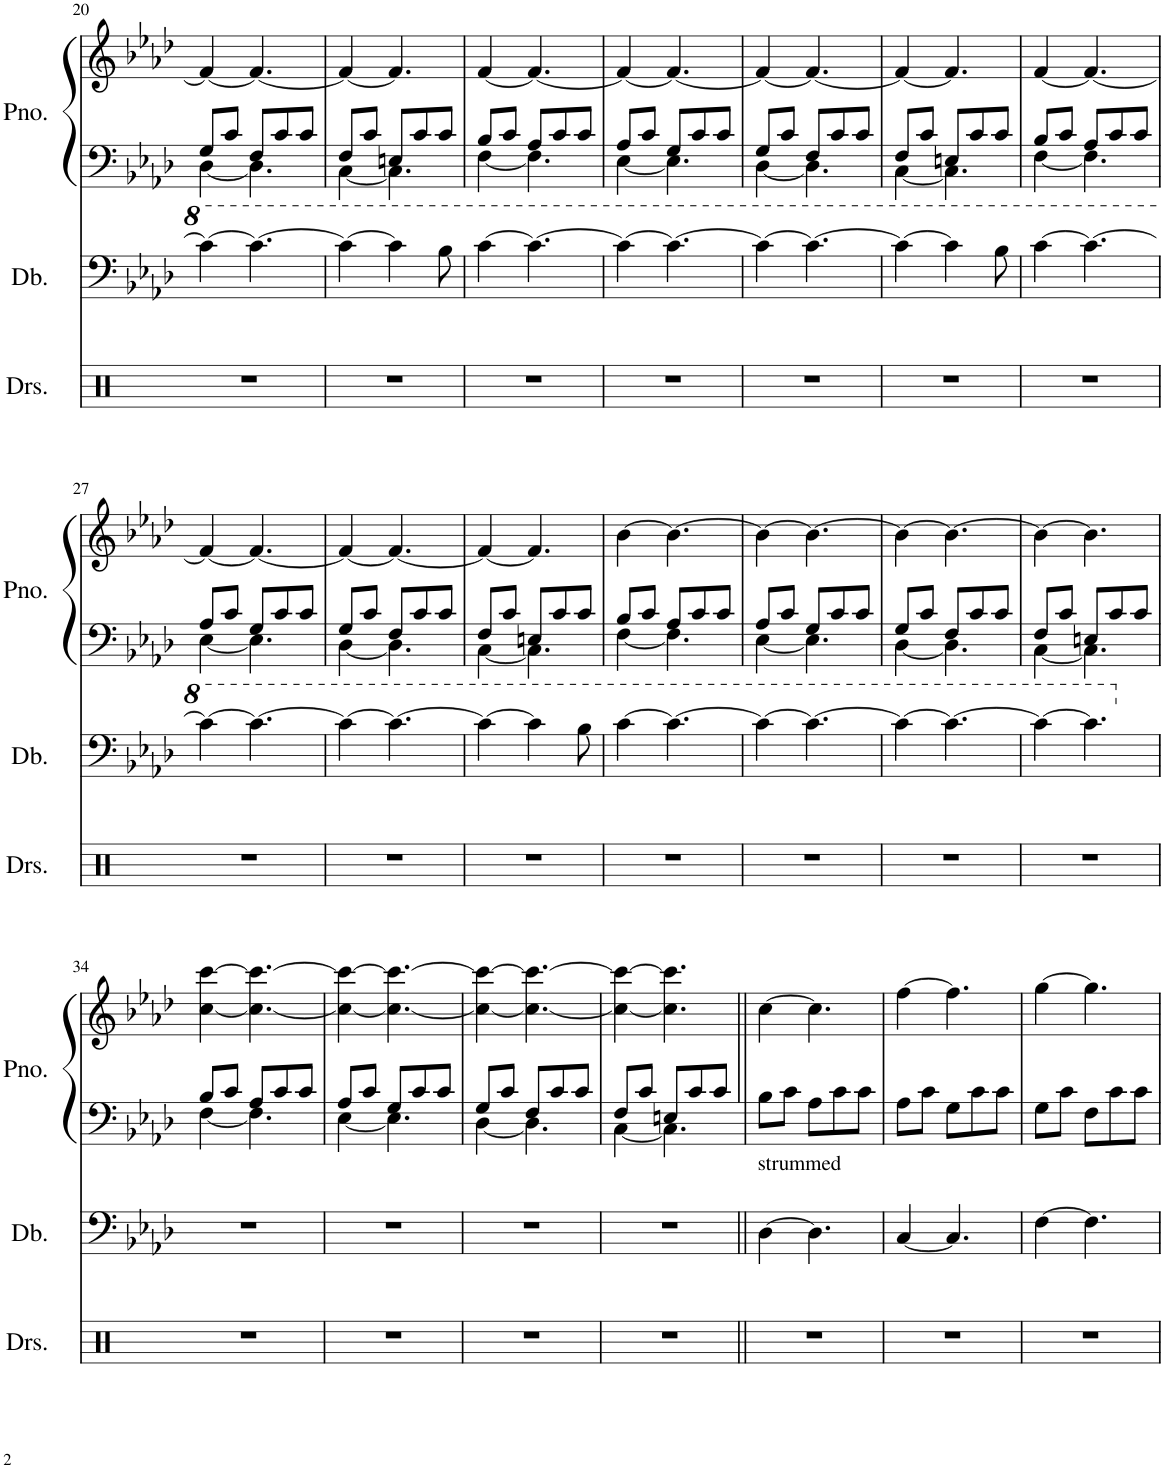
**kern	**kern	**kern	**kern
*part3	*part2	*part1	*part1
*staff4	*staff3	*staff2	*staff1
*I"Drumset	*I"Double Bass	*I"Piano	*
*I'Drs.	*I'Db.	*I'Pno.	*
!!LO:PB:g=z
*clefX	*clefF4	*clefF4	*clefG2
*	*Trd7c12	*	*
*k[]	*k[b-e-a-d-]	*k[b-e-a-d-]	*k[b-e-a-d-]
*M5/8	*M5/8	*M5/8	*M5/8
=20	=20	=20	=20
*	*	*^	*
8%5r	4cc\_	8G/L	[4D-\	4f/_
.	.	8c/J	.	.
.	4.cc\_	8F/L	4.D-\]	4.f/_
.	.	8c/	.	.
.	.	8c/J	.	.
=21	=21	=21	=21	=21
8%5r	4cc\_	8F/L	[4C\	4f/_
.	.	8c/J	.	.
.	4cc\]	8En/L	4.C\]	4.f/]
.	.	8c/	.	.
.	8b-\	8c/J	.	.
=22	=22	=22	=22	=22
8%5r	[4cc\	8B-/L	[4F\	[4f/
.	.	8c/J	.	.
.	4.cc\_	8A-/L	4.F\]	4.f/_
.	.	8c/	.	.
.	.	8c/J	.	.
=23	=23	=23	=23	=23
8%5r	4cc\_	8A-/L	[4E-\	4f/_
.	.	8c/J	.	.
.	4.cc\_	8G/L	4.E-\]	4.f/_
.	.	8c/	.	.
.	.	8c/J	.	.
=24	=24	=24	=24	=24
8%5r	4cc\_	8G/L	[4D-\	4f/_
.	.	8c/J	.	.
.	4.cc\_	8F/L	4.D-\]	4.f/_
.	.	8c/	.	.
.	.	8c/J	.	.
=25	=25	=25	=25	=25
8%5r	4cc\_	8F/L	[4C\	4f/_
.	.	8c/J	.	.
.	4cc\]	8En/L	4.C\]	4.f/]
.	.	8c/	.	.
.	8b-\	8c/J	.	.
=26	=26	=26	=26	=26
8%5r	[4cc\	8B-/L	[4F\	[4f/
.	.	8c/J	.	.
.	4.cc\_	8A-/L	4.F\]	4.f/_
.	.	8c/	.	.
.	.	8c/J	.	.
!!LO:LB:g=z
=27	=27	=27	=27	=27
8%5r	4cc\_	8A-/L	[4E-\	4f/_
.	.	8c/J	.	.
.	4.cc\_	8G/L	4.E-\]	4.f/_
.	.	8c/	.	.
.	.	8c/J	.	.
=28	=28	=28	=28	=28
8%5r	4cc\_	8G/L	[4D-\	4f/_
.	.	8c/J	.	.
.	4.cc\_	8F/L	4.D-\]	4.f/_
.	.	8c/	.	.
.	.	8c/J	.	.
=29	=29	=29	=29	=29
8%5r	4cc\_	8F/L	[4C\	4f/_
.	.	8c/J	.	.
.	4cc\]	8En/L	4.C\]	4.f/]
.	.	8c/	.	.
.	8b-\	8c/J	.	.
=30	=30	=30	=30	=30
8%5r	[4cc\	8B-/L	[4F\	[4b-\
.	.	8c/J	.	.
.	4.cc\_	8A-/L	4.F\]	4.b-\_
.	.	8c/	.	.
.	.	8c/J	.	.
=31	=31	=31	=31	=31
8%5r	4cc\_	8A-/L	[4E-\	4b-\_
.	.	8c/J	.	.
.	4.cc\_	8G/L	4.E-\]	4.b-\_
.	.	8c/	.	.
.	.	8c/J	.	.
=32	=32	=32	=32	=32
8%5r	4cc\_	8G/L	[4D-\	4b-\_
.	.	8c/J	.	.
.	4.cc\_	8F/L	4.D-\]	4.b-\_
.	.	8c/	.	.
.	.	8c/J	.	.
=33	=33	=33	=33	=33
8%5r	4cc\_	8F/L	[4C\	4b-\_
.	.	8c/J	.	.
.	4.cc\]	8En/L	4.C\]	4.b-\]
.	.	8c/	.	.
.	.	8c/J	.	.
!!LO:LB:g=z
=34	=34	=34	=34	=34
8%5r	8%5r	8B-/L	[4F\	[4cc\ [4ccc\
.	.	8c/J	.	.
.	.	8A-/L	4.F\]	4.cc\_ 4.ccc\_
.	.	8c/	.	.
.	.	8c/J	.	.
=35	=35	=35	=35	=35
8%5r	8%5r	8A-/L	[4E-\	4cc\_ 4ccc\_
.	.	8c/J	.	.
.	.	8G/L	4.E-\]	4.cc\_ 4.ccc\_
.	.	8c/	.	.
.	.	8c/J	.	.
=36	=36	=36	=36	=36
8%5r	8%5r	8G/L	[4D-\	4cc\_ 4ccc\_
.	.	8c/J	.	.
.	.	8F/L	4.D-\]	4.cc\_ 4.ccc\_
.	.	8c/	.	.
.	.	8c/J	.	.
=37	=37	=37	=37	=37
8%5r	8%5r	8F/L	[4C\	4cc\_ 4ccc\_
.	.	8c/J	.	.
.	.	8En/L	4.C\]	4.cc\] 4.ccc\]
.	.	8c/	.	.
.	.	8c/J	.	.
*	*	*v	*v	*
=38||	=38||	=38||	=38||
!	!LO:TX:a:t=strummed	!	!
8%5r	[4D-\	8B-\L	[4cc\
.	.	8c\J	.
.	4.D-\]	8A-\L	4.cc\]
.	.	8c\	.
.	.	8c\J	.
=39	=39	=39	=39
8%5r	[4C/	8A-\L	[4ff\
.	.	8c\J	.
.	4.C/]	8G\L	4.ff\]
.	.	8c\	.
.	.	8c\J	.
=40	=40	=40	=40
8%5r	[4F\	8G\L	[4gg\
.	.	8c\J	.
.	4.F\]	8F\L	4.gg\]
.	.	8c\	.
.	.	8c\J	.
=	=	=	=
*-	*-	*-	*-
